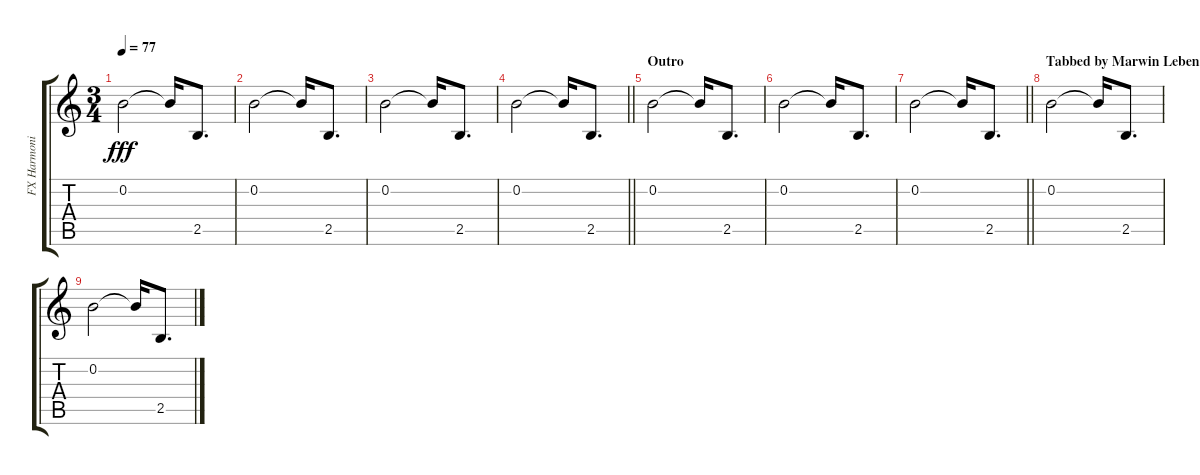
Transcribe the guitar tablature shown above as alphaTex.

\track ("FX Harmonics" "FX Harmoni") {instrument guitarharmonics}
\staff {score tabs}
\tuning (D6 B3 G3 D3 A2 E2) {hide}
\ts (3 4)
\tempo 77
\clef g2
\ks c
0.2.2{dy fff} 0.2{t}.16 2.5.8{d} |
0.2.2{volume 13} 0.2{t}.16 2.5.8{d} |
0.2.2 0.2{t}.16 2.5.8{d} |
\barLineRight lightlight
0.2.2 0.2{t}.16 2.5.8{d} |
\section ("" "Outro")
0.2.2{volume 10} 0.2{t}.16 2.5.8{d} |
0.2.2{volume 6} 0.2{t}.16 2.5.8{d} |
\barLineRight lightlight
0.2.2 0.2{t}.16 2.5.8{d} |
\section ("" "Tabbed by Marwin Lebensky")
0.2.2 0.2{t}.16 2.5.8{d} |
0.2.2 0.2{t}.16 2.5.8{d}
